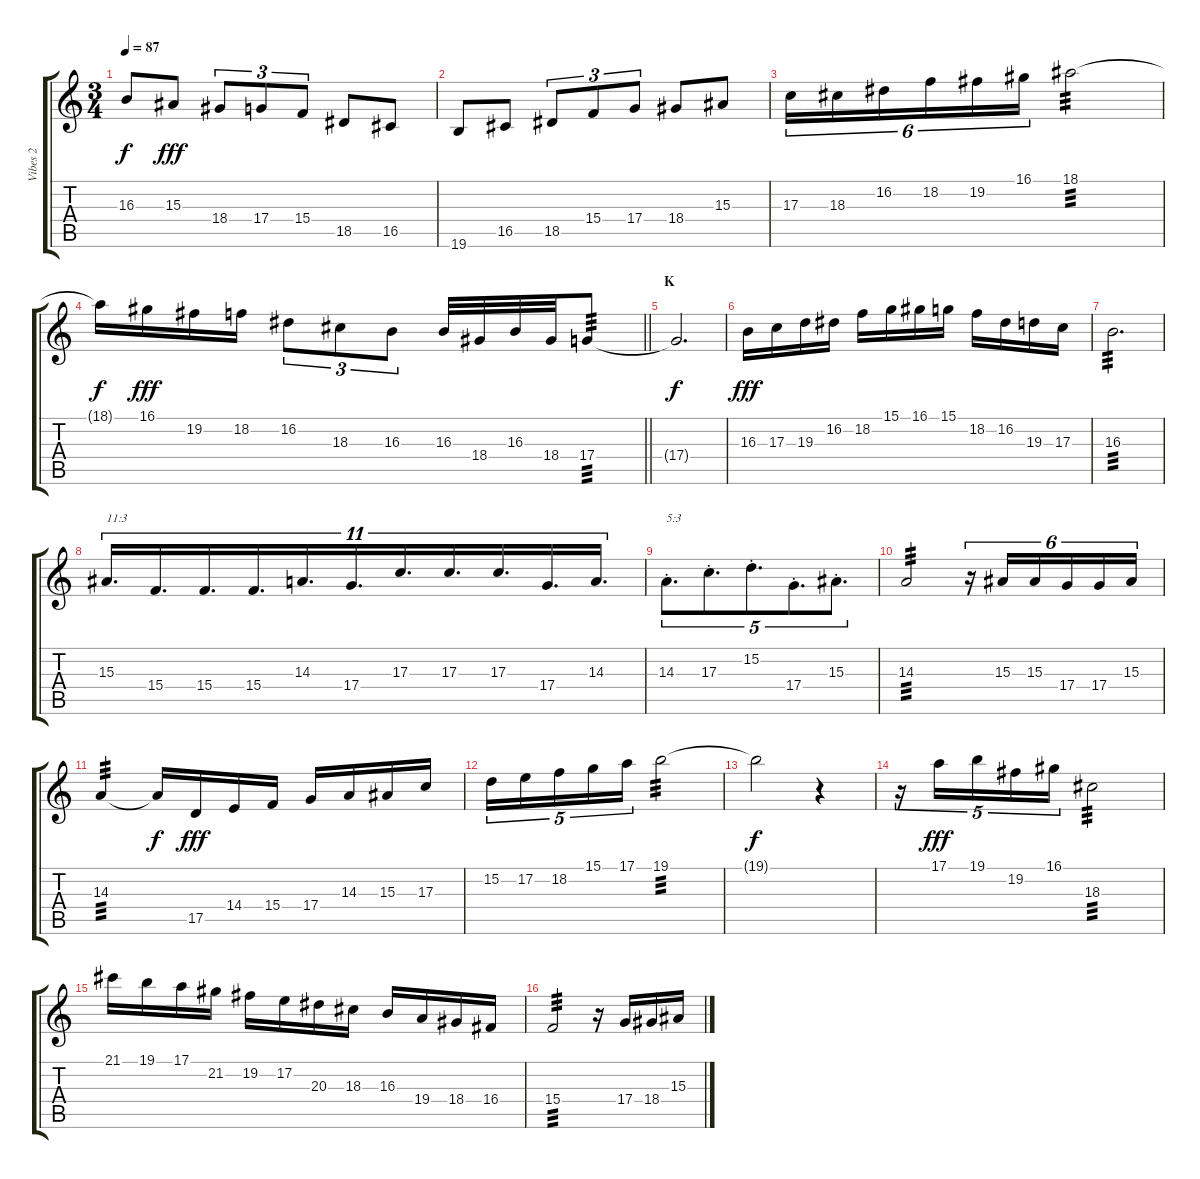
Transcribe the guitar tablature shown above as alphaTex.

\track ("Vibes 2" "Vibes 2") {instrument vibraphone}
\staff {score tabs}
\tuning (E4 B3 G3 D3 A2 E2) {hide}
\ts (3 4)
\tempo 87
\clef g2
\ks c
16.3{t}.8{dy f} 15.3.8{dy fff} 18.4.8{tu (3 2)} 17.4.8{tu (3 2)} 15.4.8{tu (3 2)} 18.5.8 16.5.8 |
19.6.8 16.5.8 18.5.8{tu (3 2)} 15.4.8{tu (3 2)} 17.4.8{tu (3 2)} 18.4.8 15.3.8 |
17.3.16{tu (6 4)} 18.3.16{tu (6 4)} 16.2.16{tu (6 4)} 18.2.16{tu (6 4)} 19.2.16{tu (6 4)} 16.1.16{tu (6 4)} 18.1.2{tp 3} |
\barLineRight lightlight
18.1{t}.16{dy f} 16.1.16{dy fff} 19.2.16 18.2.16 16.2.8{tu (3 2)} 18.3.8{tu (3 2)} 16.3.8{tu (3 2)} 16.3.32 18.4.32 16.3.32 18.4.32 17.4.8{tp 3} |
\section ("" "K")
17.4{t}.2{d dy f} |
16.3.16{dy fff} 17.3.16 19.3.16 16.2.16 18.2.16 15.1.16 16.1.16 15.1.16 18.2.16 16.2.16 19.3.16 17.3.16 |
16.3.2{d tp 3} |
15.3.16{d tu (11 8) txt "11:3"} 15.4.16{d tu (11 8)} 15.4.16{d tu (11 8)} 15.4.16{d tu (11 8)} 14.3.16{d tu (11 8)} 17.4.16{d tu (11 8)} 17.3.16{d tu (11 8)} 17.3.16{d tu (11 8)} 17.3.16{d tu (11 8)} 17.4.16{d tu (11 8)} 14.3.16{d tu (11 8)} |
14.3{st}.8{d tu (5 4) txt "5:3"} 17.3{st}.8{d tu (5 4)} 15.2{st}.8{d tu (5 4)} 17.4{st}.8{d tu (5 4)} 15.3{st}.8{d tu (5 4)} |
14.3.2{tp 3} r.16{tu (6 4)} 15.3.16{tu (6 4)} 15.3.16{tu (6 4)} 17.4.16{tu (6 4)} 17.4.16{tu (6 4)} 15.3.16{tu (6 4)} |
14.3.4{tp 3} 14.3{t}.16{dy f} 17.5.16{dy fff} 14.4.16 15.4.16 17.4.16 14.3.16 15.3.16 17.3.16 |
15.2.16{tu (5 4)} 17.2.16{tu (5 4)} 18.2.16{tu (5 4)} 15.1.16{tu (5 4)} 17.1.16{tu (5 4)} 19.1.2{tp 3} |
19.1{t}.2{dy f} r.4 |
r.16{tu (5 4)} 17.1.16{tu (5 4) dy fff} 19.1.16{tu (5 4)} 19.2.16{tu (5 4)} 16.1.16{tu (5 4)} 18.3.2{tp 3} |
21.1.16 19.1.16 17.1.16 21.2.16 19.2.16 17.2.16 20.3.16 18.3.16 16.3.16 19.4.16 18.4.16 16.4.16 |
15.4.2{tp 3} r.16 17.4.16 18.4.16 15.3.16
